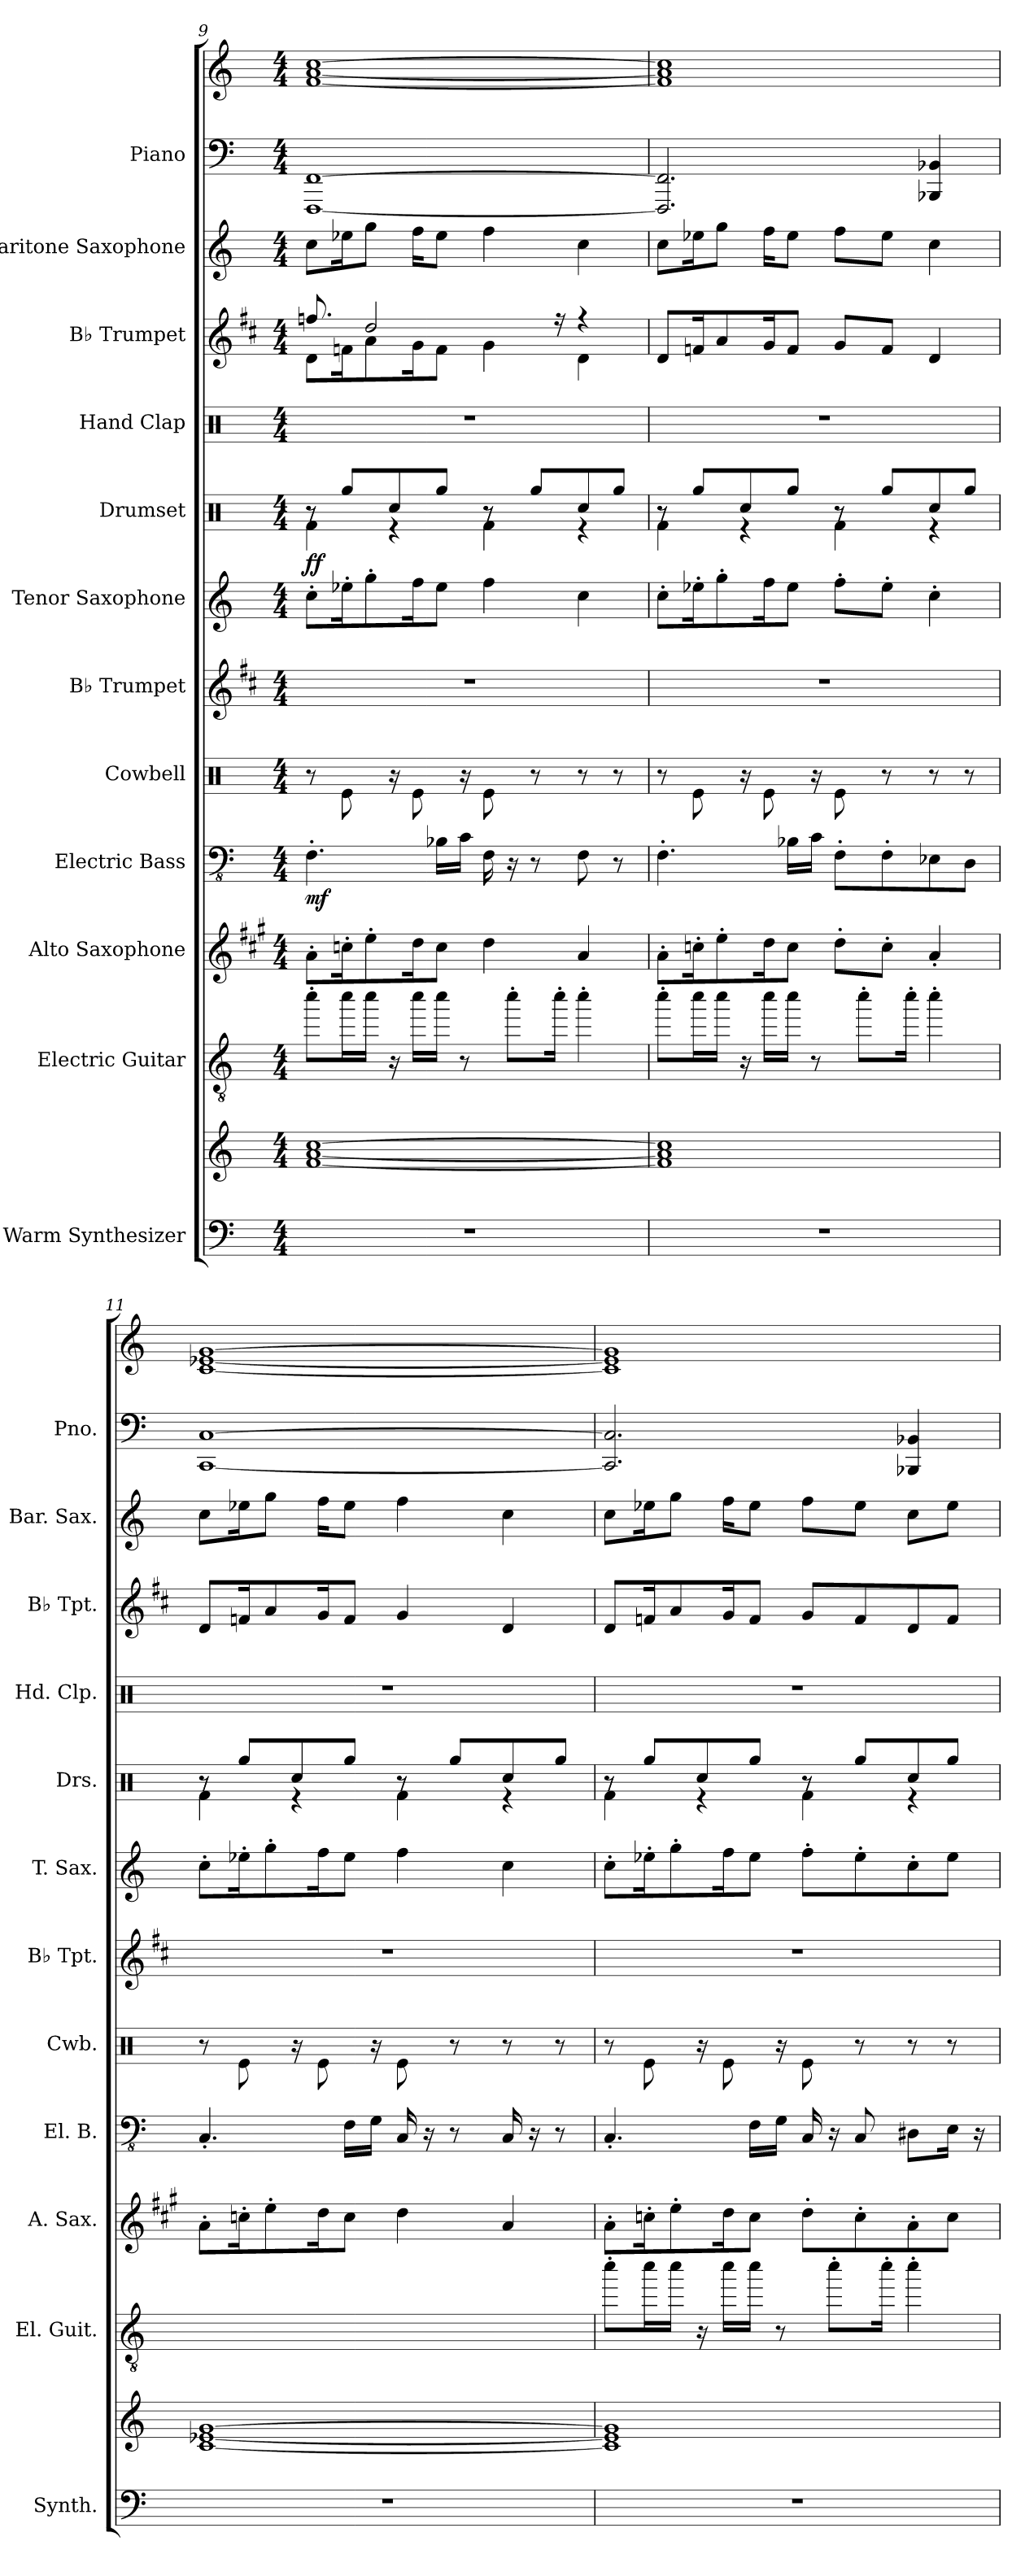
**kern	**kern	**kern	**kern	**kern	**dynam	**kern	**kern	**kern	**kern	**dynam	**kern	**kern	**kern	**kern	**kern
*part12	*part12	*part11	*part10	*part9	*part9	*part8	*part7	*part6	*part5	*part5	*part4	*part3	*part2	*part1	*part1
*staff14	*staff13	*staff12	*staff11	*staff10	*staff10	*staff9	*staff8	*staff7	*staff6	*staff6	*staff5	*staff4	*staff3	*staff2	*staff1
*I"Warm Synthesizer	*	*I"Electric Guitar	*I"Alto Saxophone	*I"Electric Bass	*	*I"Cowbell	*I"B♭ Trumpet	*I"Tenor Saxophone	*I"Drumset	*	*I"Hand Clap	*I"B♭ Trumpet	*I"Baritone Saxophone	*I"Piano	*
*I'Synth.	*	*I'El. Guit.	*I'A. Sax.	*I'El. B.	*	*I'Cwb.	*I'B♭ Tpt.	*I'T. Sax.	*I'Drs.	*	*I'Hd. Clp.	*I'B♭ Tpt.	*I'Bar. Sax.	*I'Pno.	*
*clefF4	*clefG2	*clefGv2	*clefG2	*clefFv4	*	*clefX	*clefG2	*clefG2	*clefX	*	*clefX	*clefG2	*clefG2	*clefF4	*clefG2
*	*	*	*ITrd5c9	*	*	*	*ITrd1c2	*ITrd8c14	*	*	*	*ITrd1c2	*ITrd12c21	*	*
*k[]	*k[]	*k[]	*k[]	*k[]	*	*k[]	*k[]	*k[]	*k[]	*	*k[]	*k[]	*k[]	*k[]	*k[]
*M4/4	*M4/4	*M4/4	*M4/4	*M4/4	*	*M4/4	*M4/4	*M4/4	*M4/4	*	*M4/4	*M4/4	*M4/4	*M4/4	*M4/4
=9	=9	=9	=9	=9	=9	=9	=9	=9	=9	=9	=9	=9	=9	=9	=9
*	*	*	*	*	*	*	*	*	*^	*	*	*^	*	*	*
*	*	*	*	*	*	*	*	*	*	*^	*	*	*	*	*	*	*
!	!	!	!	!	!LO:DY:b	!	!	!	!	!	!	!LO:DY:b	!	!	!	!	!	!
1r	[1f [1a [1cc	8ccc'\L	8c'\L	4.FF'\	mf	8r	1r	8c'\L	8r	4Rf\	8r	ff	1r	8.ee-X/	8c\L	8c\L	[1FFF [1FF	[1f [1a [1cc
.	.	16ccc\L	16e-X'\K	.	.	8Re\	.	16e-X'\K	8Rgg/L	.	4.ryy	.	.	.	16e-X\K	16e-X\K	.	.
.	.	16ccc\JJ	8g'\	.	.	.	.	8g'\	.	.	.	.	.	2cc/	8g\	8g\J	.	.
.	.	16r	.	.	.	16r	.	.	8Rcc/	4r	.	.	.	.	.	.	.	.
.	.	16ccc\LL	16f\K	.	.	8Re\	.	16f\K	.	.	.	.	.	.	16f\K	16f\KL	.	.
.	.	16ccc\JJ	8e-\J	16BB-X\LL	.	.	.	8e-\J	8Rgg/J	.	.	.	.	.	8e-\J	8e-\J	.	.
.	.	8r	.	16C\JJ	.	16r	.	.	.	.	.	.	.	.	.	.	.	.
.	.	.	4f\	16FF\	.	8Re\	.	4f\	8r	4Rf\	8r	.	.	.	4f\	4f\	.	.
.	.	8ccc'\L	.	16r	.	.	.	.	.	.	.	.	.	.	.	.	.	.
.	.	.	.	8r	.	8r	.	.	8Rgg/L	.	4.ryy	.	.	.	.	.	.	.
.	.	16ccc'\Jk	.	.	.	.	.	.	.	.	.	.	.	16r	.	.	.	.
.	.	4ccc'\	4c/	8FF\	.	8r	.	4c\	8Rcc/	4r	.	.	.	4r	4c\	4c\	.	.
.	.	.	.	8r	.	8r	.	.	8Rgg/J	.	.	.	.	.	.	.	.	.
*	*	*	*	*	*	*	*	*	*	*	*	*	*	*v	*v	*	*	*
=10	=10	=10	=10	=10	=10	=10	=10	=10	=10	=10	=10	=10	=10	=10	=10	=10	=10
1r	1f] 1a] 1cc]	8ccc'\L	8c'\L	4.FF'\	.	8r	1r	8c'\L	8r	4Rf\	8r	.	1r	8c/L	8c\L	2.FFF/] 2.FF/]	1f] 1a] 1cc]
.	.	16ccc\L	16e-X'\K	.	.	8Re\	.	16e-X'\K	8Rgg/L	.	4.ryy	.	.	16e-X/K	16e-X\K	.	.
.	.	16ccc\JJ	8g'\	.	.	.	.	8g'\	.	.	.	.	.	8g/	8g\J	.	.
.	.	16r	.	.	.	16r	.	.	8Rcc/	4r	.	.	.	.	.	.	.
.	.	16ccc\LL	16f\K	.	.	8Re\	.	16f\K	.	.	.	.	.	16f/K	16f\KL	.	.
.	.	16ccc\JJ	8e-\J	16BB-X\LL	.	.	.	8e-\J	8Rgg/J	.	.	.	.	8e-/J	8e-\J	.	.
.	.	8r	.	16C\JJ	.	16r	.	.	.	.	.	.	.	.	.	.	.
.	.	.	8f'\L	8FF'\L	.	8Re\	.	8f'\L	8r	4Rf\	8r	.	.	8f/L	8f\L	.	.
.	.	8ccc'\L	.	.	.	.	.	.	.	.	.	.	.	.	.	.	.
.	.	.	8e-'\J	8FF'\	.	8r	.	8e-'\J	8Rgg/L	.	4.ryy	.	.	8e-/J	8e-\J	.	.
.	.	16ccc'\Jk	.	.	.	.	.	.	.	.	.	.	.	.	.	.	.
.	.	4ccc'\	4c'/	8EE-X\	.	8r	.	4c'\	8Rcc/	4r	.	.	.	4c/	4c\	4BBB-X/ 4BB-X/	.
.	.	.	.	8DD\J	.	8r	.	.	8Rgg/J	.	.	.	.	.	.	.	.
!!LO:PB:g=z
=11	=11	=11	=11	=11	=11	=11	=11	=11	=11	=11	=11	=11	=11	=11	=11	=11	=11
1r	[1c [1e-X [1g	8ccc'\Lyy	8c'\L	4.CC'/	.	8r	1r	8c'\L	8r	4Rf\	8r	.	1r	8c/L	8c\L	[1CC [1C	[1c [1e-X [1g
.	.	16ccc\Lyy	16e-X'\K	.	.	8Re\	.	16e-X'\K	8Rgg/L	.	4.ryy	.	.	16e-X/K	16e-X\K	.	.
.	.	16ccc\JJyy	8g'\	.	.	.	.	8g'\	.	.	.	.	.	8g/	8g\J	.	.
.	.	16ryy	.	.	.	16r	.	.	8Rcc/	4r	.	.	.	.	.	.	.
.	.	16ccc\LLyy	16f\K	.	.	8Re\	.	16f\K	.	.	.	.	.	16f/K	16f\KL	.	.
.	.	16ccc\JJyy	8e-\J	16FF\LL	.	.	.	8e-\J	8Rgg/J	.	.	.	.	8e-/J	8e-\J	.	.
.	.	8ryy	.	16GG\JJ	.	16r	.	.	.	.	.	.	.	.	.	.	.
.	.	.	4f\	16CC/	.	8Re\	.	4f\	8r	4Rf\	8r	.	.	4f/	4f\	.	.
.	.	8ccc'\Lyy	.	16r	.	.	.	.	.	.	.	.	.	.	.	.	.
.	.	.	.	8r	.	8r	.	.	8Rgg/L	.	4.ryy	.	.	.	.	.	.
.	.	16ccc'\Jkyy	.	.	.	.	.	.	.	.	.	.	.	.	.	.	.
.	.	4ccc'\yy	4c/	16CC/	.	8r	.	4c\	8Rcc/	4r	.	.	.	4c/	4c\	.	.
.	.	.	.	16r	.	.	.	.	.	.	.	.	.	.	.	.	.
.	.	.	.	8r	.	8r	.	.	8Rgg/J	.	.	.	.	.	.	.	.
=12	=12	=12	=12	=12	=12	=12	=12	=12	=12	=12	=12	=12	=12	=12	=12	=12	=12
1r	1c] 1e-] 1g]	8ccc'\L	8c'\L	4.CC'/	.	8r	1r	8c'\L	8r	4Rf\	8r	.	1r	8c/L	8c\L	2.CC/] 2.C/]	1c] 1e-] 1g]
.	.	16ccc\L	16e-X'\K	.	.	8Re\	.	16e-X'\K	8Rgg/L	.	4.ryy	.	.	16e-X/K	16e-X\K	.	.
.	.	16ccc\JJ	8g'\	.	.	.	.	8g'\	.	.	.	.	.	8g/	8g\J	.	.
.	.	16r	.	.	.	16r	.	.	8Rcc/	4r	.	.	.	.	.	.	.
.	.	16ccc\LL	16f\K	.	.	8Re\	.	16f\K	.	.	.	.	.	16f/K	16f\KL	.	.
.	.	16ccc\JJ	8e-\J	16FF\LL	.	.	.	8e-\J	8Rgg/J	.	.	.	.	8e-/J	8e-\J	.	.
.	.	8r	.	16GG\JJ	.	16r	.	.	.	.	.	.	.	.	.	.	.
.	.	.	8f'\L	16CC/	.	8Re\	.	8f'\L	8r	4Rf\	8r	.	.	8f/L	8f\L	.	.
.	.	8ccc'\L	.	16r	.	.	.	.	.	.	.	.	.	.	.	.	.
.	.	.	8e-'\	8CC/	.	8r	.	8e-'\	8Rgg/L	.	4.ryy	.	.	8e-/	8e-\J	.	.
.	.	16ccc'\Jk	.	.	.	.	.	.	.	.	.	.	.	.	.	.	.
.	.	4ccc'\	8c'\	8DD#X\L	.	8r	.	8c'\	8Rcc/	4r	.	.	.	8c/	8c\L	4BBB-X/ 4BB-X/	.
.	.	.	8e-\J	16EE\Jk	.	8r	.	8e-\J	8Rgg/J	.	.	.	.	8e-/J	8e-\J	.	.
.	.	.	.	16r	.	.	.	.	.	.	.	.	.	.	.	.	.
*	*	*	*	*	*	*	*	*	*v	*v	*v	*	*	*	*	*	*
=	=	=	=	=	=	=	=	=	=	=	=	=	=	=	=
*-	*-	*-	*-	*-	*-	*-	*-	*-	*-	*-	*-	*-	*-	*-	*-
